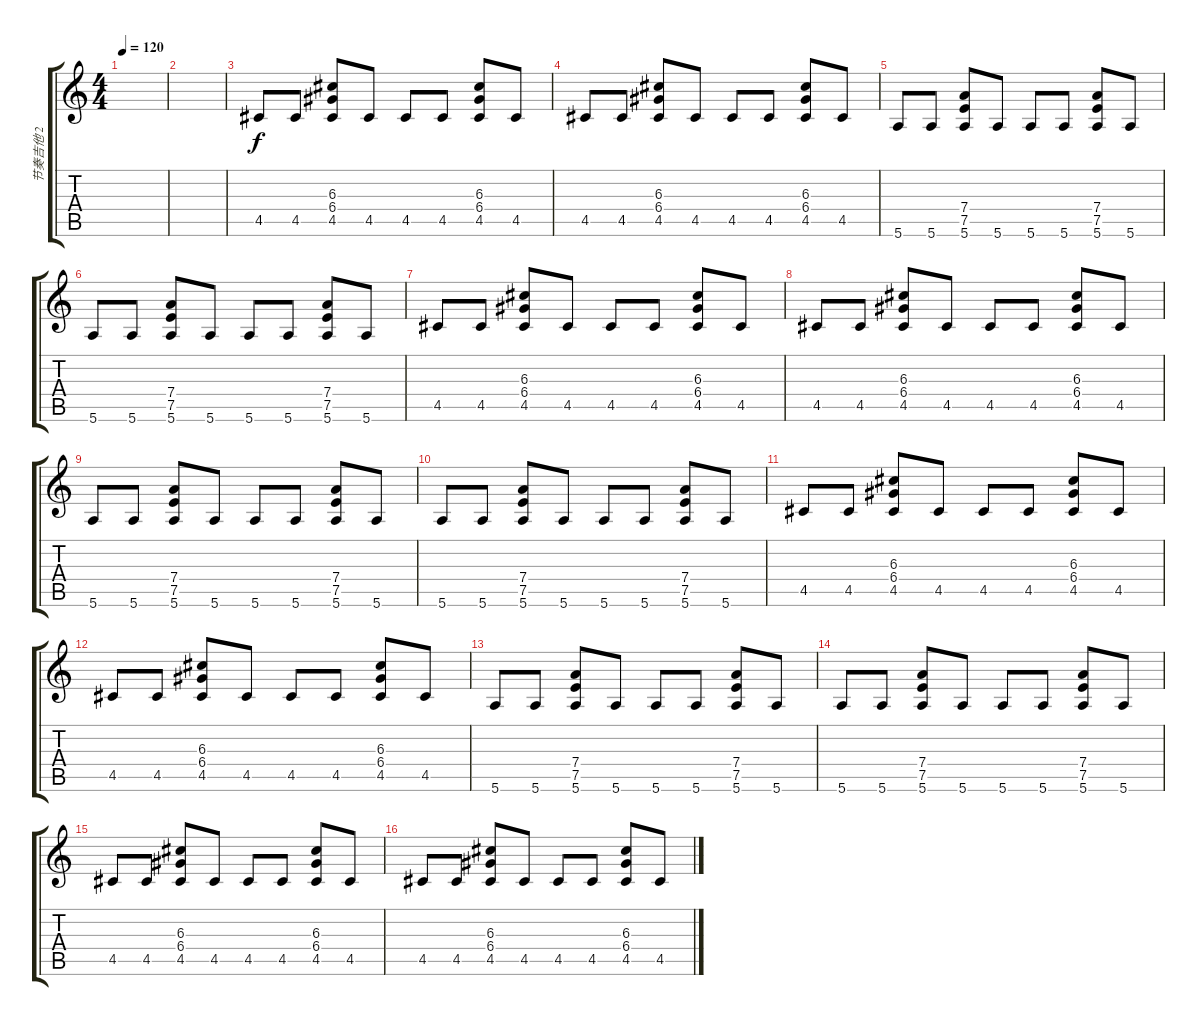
\track ("节奏吉他 2" "节奏吉他 2") {instrument overdrivenguitar}
\staff {score tabs}
\tuning (E4 B3 G3 D3 A2 E2) {hide}
\ts (4 4)
\tempo 120
\clef g2
\ks c
|
|
4.5.8 4.5.8 (6.3 6.4 4.5).8 4.5.8 4.5.8 4.5.8 (6.3 6.4 4.5).8 4.5.8 |
4.5.8 4.5.8 (6.3 6.4 4.5).8 4.5.8 4.5.8 4.5.8 (6.3 6.4 4.5).8 4.5.8 |
5.6.8 5.6.8 (7.4 7.5 5.6).8 5.6.8 5.6.8 5.6.8 (7.4 7.5 5.6).8 5.6.8 |
5.6.8 5.6.8 (7.4 7.5 5.6).8 5.6.8 5.6.8 5.6.8 (7.4 7.5 5.6).8 5.6.8 |
4.5.8 4.5.8 (6.3 6.4 4.5).8 4.5.8 4.5.8 4.5.8 (6.3 6.4 4.5).8 4.5.8 |
4.5.8 4.5.8 (6.3 6.4 4.5).8 4.5.8 4.5.8 4.5.8 (6.3 6.4 4.5).8 4.5.8 |
5.6.8 5.6.8 (7.4 7.5 5.6).8 5.6.8 5.6.8 5.6.8 (7.4 7.5 5.6).8 5.6.8 |
5.6.8 5.6.8 (7.4 7.5 5.6).8 5.6.8 5.6.8 5.6.8 (7.4 7.5 5.6).8 5.6.8 |
4.5.8 4.5.8 (6.3 6.4 4.5).8 4.5.8 4.5.8 4.5.8 (6.3 6.4 4.5).8 4.5.8 |
4.5.8 4.5.8 (6.3 6.4 4.5).8 4.5.8 4.5.8 4.5.8 (6.3 6.4 4.5).8 4.5.8 |
5.6.8 5.6.8 (7.4 7.5 5.6).8 5.6.8 5.6.8 5.6.8 (7.4 7.5 5.6).8 5.6.8 |
5.6.8 5.6.8 (7.4 7.5 5.6).8 5.6.8 5.6.8 5.6.8 (7.4 7.5 5.6).8 5.6.8 |
4.5.8 4.5.8 (6.3 6.4 4.5).8 4.5.8 4.5.8 4.5.8 (6.3 6.4 4.5).8 4.5.8 |
4.5.8 4.5.8 (6.3 6.4 4.5).8 4.5.8 4.5.8 4.5.8 (6.3 6.4 4.5).8 4.5.8
